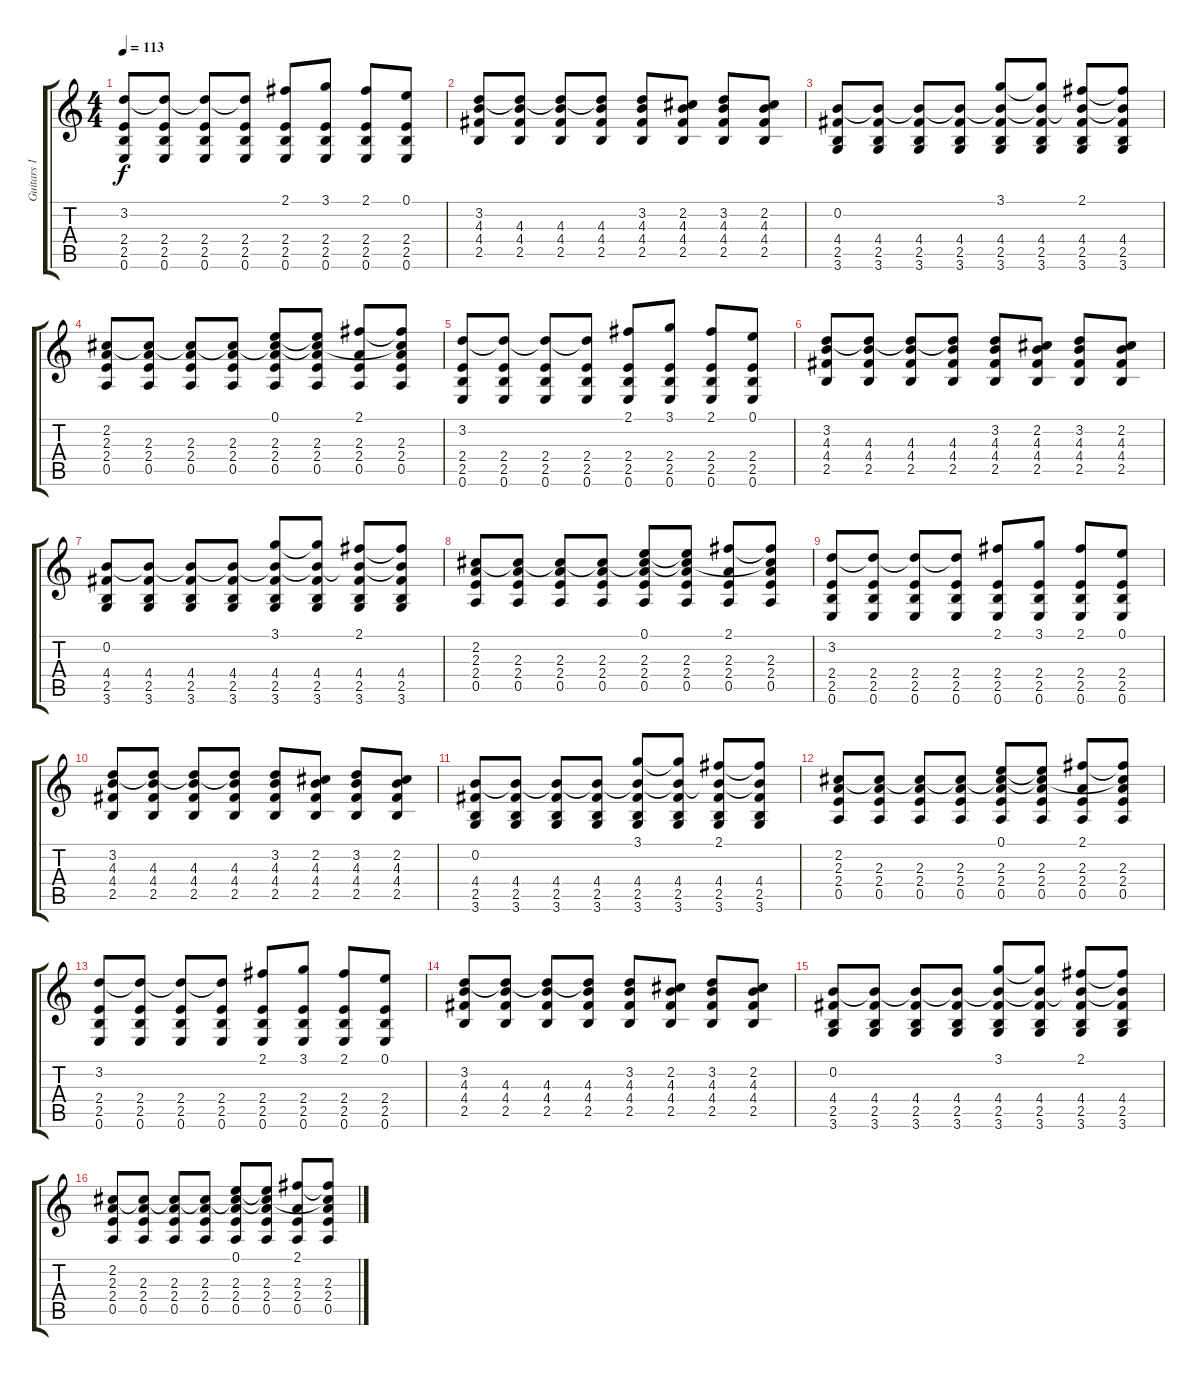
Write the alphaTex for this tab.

\track ("Guitars 1" "Guitars 1") {instrument distortionguitar}
\staff {score tabs}
\tuning (E4 B3 G3 D3 A2 E2) {hide}
\ts (4 4)
\tempo 113
\clef g2
\ks c
(3.2 2.4 2.5 0.6).8{dy f} (3.2{t} 2.4 2.5 0.6).8 (3.2{t} 2.4 2.5 0.6).8 (3.2{t} 2.4 2.5 0.6).8 (2.1 2.4 2.5 0.6).8 (3.1 2.4 2.5 0.6).8 (2.1 2.4 2.5 0.6).8 (0.1 2.4 2.5 0.6).8 |
(3.2 4.3 4.4 2.5).8 (3.2{t} 4.3 4.4 2.5).8 (3.2{t} 4.3 4.4 2.5).8 (3.2{t} 4.3 4.4 2.5).8 (3.2 4.3 4.4 2.5).8 (2.2 4.3 4.4 2.5).8 (3.2 4.3 4.4 2.5).8 (2.2 4.3 4.4 2.5).8 |
(0.2 4.4 2.5 3.6).8 (0.2{t} 4.4 2.5 3.6).8 (0.2{t} 4.4 2.5 3.6).8 (0.2{t} 4.4 2.5 3.6).8 (3.1 0.2{t} 4.4 2.5 3.6).8 (3.1{t} 0.2{t} 4.4 2.5 3.6).8 (2.1 0.2{t} 4.4 2.5 3.6).8 (2.1{t} 0.2{t} 4.4 2.5 3.6).8 |
(2.2 2.3 2.4 0.5).8 (2.2{t} 2.3 2.4 0.5).8 (2.2{t} 2.3 2.4 0.5).8 (2.2{t} 2.3 2.4 0.5).8 (0.1 2.2{t} 2.3 2.4 0.5).8 (0.1{t} 2.2{t} 2.3 2.4 0.5).8 (2.1 2.3 2.4 0.5).8 (2.1{t} 2.2{t} 2.3 2.4 0.5).8 |
(3.2 2.4 2.5 0.6).8 (3.2{t} 2.4 2.5 0.6).8 (3.2{t} 2.4 2.5 0.6).8 (3.2{t} 2.4 2.5 0.6).8 (2.1 2.4 2.5 0.6).8 (3.1 2.4 2.5 0.6).8 (2.1 2.4 2.5 0.6).8 (0.1 2.4 2.5 0.6).8 |
(3.2 4.3 4.4 2.5).8 (3.2{t} 4.3 4.4 2.5).8 (3.2{t} 4.3 4.4 2.5).8 (3.2{t} 4.3 4.4 2.5).8 (3.2 4.3 4.4 2.5).8 (2.2 4.3 4.4 2.5).8 (3.2 4.3 4.4 2.5).8 (2.2 4.3 4.4 2.5).8 |
(0.2 4.4 2.5 3.6).8 (0.2{t} 4.4 2.5 3.6).8 (0.2{t} 4.4 2.5 3.6).8 (0.2{t} 4.4 2.5 3.6).8 (3.1 0.2{t} 4.4 2.5 3.6).8 (3.1{t} 0.2{t} 4.4 2.5 3.6).8 (2.1 0.2{t} 4.4 2.5 3.6).8 (2.1{t} 0.2{t} 4.4 2.5 3.6).8 |
(2.2 2.3 2.4 0.5).8 (2.2{t} 2.3 2.4 0.5).8 (2.2{t} 2.3 2.4 0.5).8 (2.2{t} 2.3 2.4 0.5).8 (0.1 2.2{t} 2.3 2.4 0.5).8 (0.1{t} 2.2{t} 2.3 2.4 0.5).8 (2.1 2.3 2.4 0.5).8 (2.1{t} 2.2{t} 2.3 2.4 0.5).8 |
(3.2 2.4 2.5 0.6).8 (3.2{t} 2.4 2.5 0.6).8 (3.2{t} 2.4 2.5 0.6).8 (3.2{t} 2.4 2.5 0.6).8 (2.1 2.4 2.5 0.6).8 (3.1 2.4 2.5 0.6).8 (2.1 2.4 2.5 0.6).8 (0.1 2.4 2.5 0.6).8 |
(3.2 4.3 4.4 2.5).8 (3.2{t} 4.3 4.4 2.5).8 (3.2{t} 4.3 4.4 2.5).8 (3.2{t} 4.3 4.4 2.5).8 (3.2 4.3 4.4 2.5).8 (2.2 4.3 4.4 2.5).8 (3.2 4.3 4.4 2.5).8 (2.2 4.3 4.4 2.5).8 |
(0.2 4.4 2.5 3.6).8 (0.2{t} 4.4 2.5 3.6).8 (0.2{t} 4.4 2.5 3.6).8 (0.2{t} 4.4 2.5 3.6).8 (3.1 0.2{t} 4.4 2.5 3.6).8 (3.1{t} 0.2{t} 4.4 2.5 3.6).8 (2.1 0.2{t} 4.4 2.5 3.6).8 (2.1{t} 0.2{t} 4.4 2.5 3.6).8 |
(2.2 2.3 2.4 0.5).8 (2.2{t} 2.3 2.4 0.5).8 (2.2{t} 2.3 2.4 0.5).8 (2.2{t} 2.3 2.4 0.5).8 (0.1 2.2{t} 2.3 2.4 0.5).8 (0.1{t} 2.2{t} 2.3 2.4 0.5).8 (2.1 2.3 2.4 0.5).8 (2.1{t} 2.2{t} 2.3 2.4 0.5).8 |
(3.2 2.4 2.5 0.6).8 (3.2{t} 2.4 2.5 0.6).8 (3.2{t} 2.4 2.5 0.6).8 (3.2{t} 2.4 2.5 0.6).8 (2.1 2.4 2.5 0.6).8 (3.1 2.4 2.5 0.6).8 (2.1 2.4 2.5 0.6).8 (0.1 2.4 2.5 0.6).8 |
(3.2 4.3 4.4 2.5).8 (3.2{t} 4.3 4.4 2.5).8 (3.2{t} 4.3 4.4 2.5).8 (3.2{t} 4.3 4.4 2.5).8 (3.2 4.3 4.4 2.5).8 (2.2 4.3 4.4 2.5).8 (3.2 4.3 4.4 2.5).8 (2.2 4.3 4.4 2.5).8 |
(0.2 4.4 2.5 3.6).8 (0.2{t} 4.4 2.5 3.6).8 (0.2{t} 4.4 2.5 3.6).8 (0.2{t} 4.4 2.5 3.6).8 (3.1 0.2{t} 4.4 2.5 3.6).8 (3.1{t} 0.2{t} 4.4 2.5 3.6).8 (2.1 0.2{t} 4.4 2.5 3.6).8 (2.1{t} 0.2{t} 4.4 2.5 3.6).8 |
(2.2 2.3 2.4 0.5).8 (2.2{t} 2.3 2.4 0.5).8 (2.2{t} 2.3 2.4 0.5).8 (2.2{t} 2.3 2.4 0.5).8 (0.1 2.2{t} 2.3 2.4 0.5).8 (0.1{t} 2.2{t} 2.3 2.4 0.5).8 (2.1 2.3 2.4 0.5).8 (2.1{t} 2.2{t} 2.3 2.4 0.5).8
